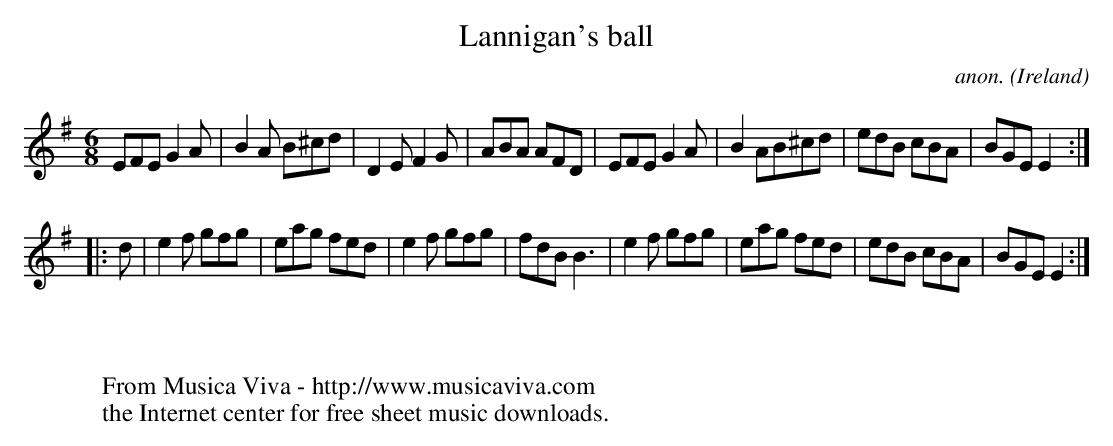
X:1
T:Lannigan's ball
C:anon.
O:Ireland
M:6/8
L:1/8
K:Em
EFE G2A|B2A B^cd|D2E F2G|ABA AFD|EFE G2A|B2AB^cd|edB cBA|BGE E2:|
|:d|e2f gfg|eag fed|e2f gfg|fdB B3|e2f gfg|eag fed|edB cBA|BGE E2:|
W:
W:
W:  From Musica Viva - http://www.musicaviva.com
W:  the Internet center for free sheet music downloads.
